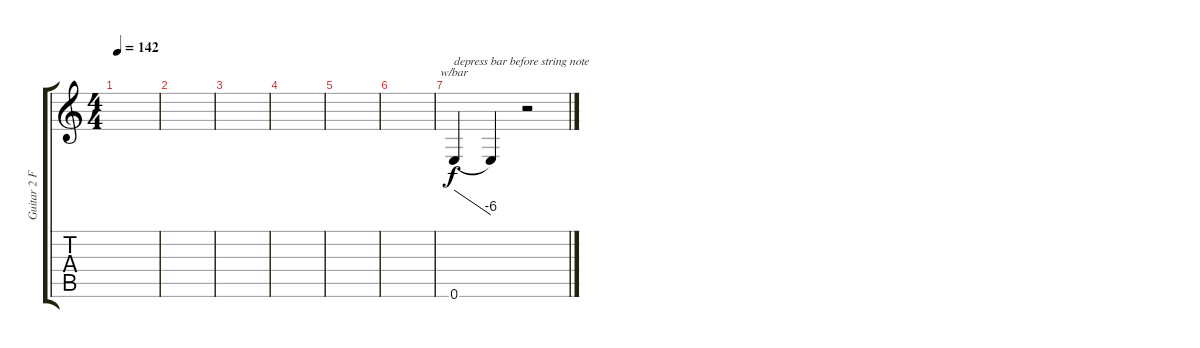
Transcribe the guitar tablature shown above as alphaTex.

\track ("Guitar 2 Fills And Solo" "Guitar 2 F") {instrument distortionguitar}
\staff {score tabs}
\tuning (E4 B3 G3 D3 A2 E2) {hide}
\ts (4 4)
\tempo 142
\clef g2
\ks c
|
|
|
|
|
|
0.6.4{tbe (dive default 0 0 60 -24) txt "depress bar before string note"} 0.6{t}.4 r.2
